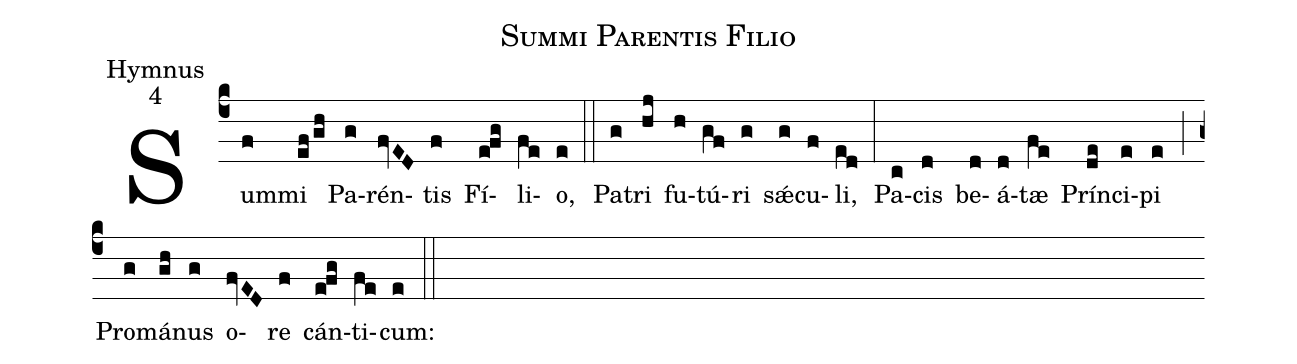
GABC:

name:Summi Parentis Filio;
office-part:Hymnus;
mode:4;
%%
(c4) Sum(f)mi(ef/gh) Pa(g)rén(fvED)tis(f) Fí(e!fg)li(fe)o,(e) (::)
Pa(g)tri(hj) fu(h)tú(gf)ri(g) s{<sp>'ae</sp>}(g)cu(f)li,(ed) (:)
Pa(c)cis(d) be(d)á(d)tæ(fe) Prín(de)ci(e)pi(e) (;) Pro(g)má(gh)nus(g) o(fvED)re(f) cán(e!fg)ti(fe)cum:(e) (::)
